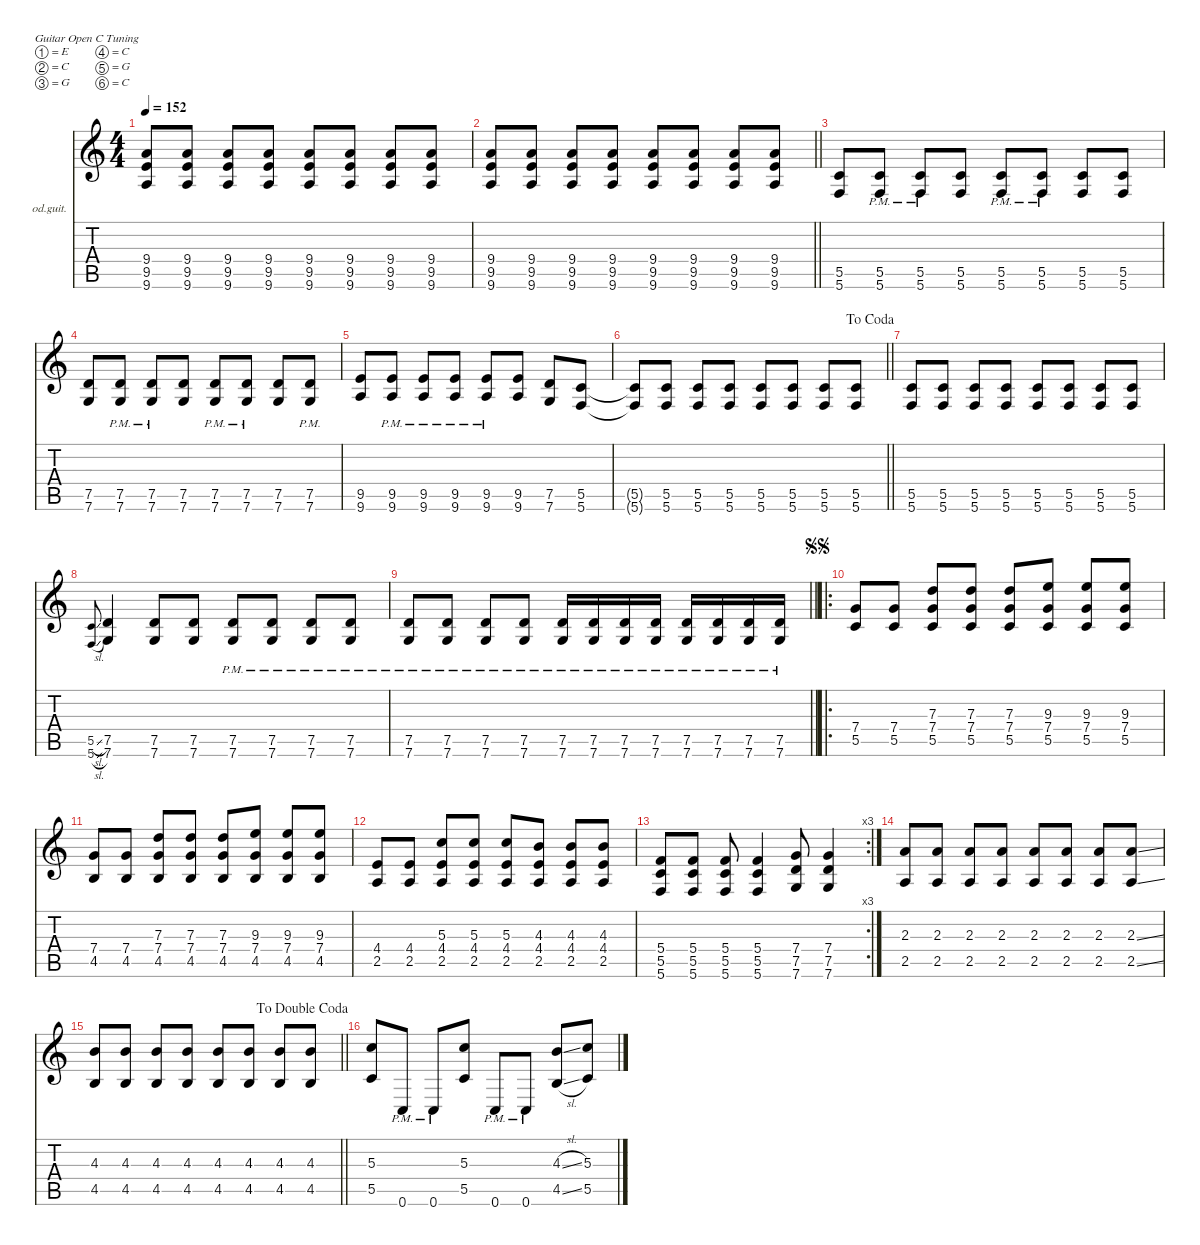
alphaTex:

\defaultSystemsLayout 4
\hideDynamics
\bracketExtendMode nobrackets
\firstSystemTrackNameOrientation horizontal
\otherSystemsTrackNameOrientation horizontal
\track ("Guitar 1" "od.guit.") {instrument overdrivenguitar}
\staff {score tabs}
\tuning (E4 C4 G3 C3 G2 C2)
\ts (4 4)
\tempo 152
\clef g2
\ks c
(9.4 9.5 9.6).8{dy f beam Up} (9.4 9.5 9.6).8{beam Up} (9.4 9.5 9.6).8{beam Up} (9.4 9.5 9.6).8{beam Up} (9.4 9.5 9.6).8{beam Up} (9.4 9.5 9.6).8{beam Up} (9.4 9.5 9.6).8{beam Up} (9.4 9.5 9.6).8{beam Up} |
\barLineRight lightlight
(9.4 9.5 9.6).8{beam Up} (9.4 9.5 9.6).8{beam Up} (9.4 9.5 9.6).8{beam Up} (9.4 9.5 9.6).8{beam Up} (9.4 9.5 9.6).8{beam Up} (9.4 9.5 9.6).8{beam Up} (9.4 9.5 9.6).8{beam Up} (9.4 9.5 9.6).8{beam Up} |
(5.5 5.6).8{beam Up} (5.5{pm} 5.6{pm}).8{beam Up} (5.5{pm} 5.6{pm}).8{beam Up} (5.5 5.6).8{beam Up} (5.5{pm} 5.6{pm}).8{beam Up} (5.5{pm} 5.6{pm}).8{beam Up} (5.5 5.6).8{beam Up} (5.5 5.6).8{beam Up} |
(7.5 7.6).8{beam Up} (7.5{pm} 7.6{pm}).8{beam Up} (7.5{pm} 7.6{pm}).8{beam Up} (7.5 7.6).8{beam Up} (7.5{pm} 7.6{pm}).8{beam Up} (7.5{pm} 7.6{pm}).8{beam Up} (7.5 7.6).8{beam Up} (7.5{pm} 7.6{pm}).8{beam Up} |
(9.5 9.6).8{beam Up} (9.5{pm} 9.6).8{beam Up} (9.5{pm} 9.6).8{beam Up} (9.5{pm} 9.6{pm}).8{beam Up} (9.5{pm} 9.6).8{beam Up} (9.5 9.6).8{beam Up} (7.5 7.6).8{beam Up} (5.5 5.6).8{beam Up} |
\jump dacoda
\barLineRight lightlight
(5.5{t} 5.6{t}).8{beam Up} (5.5 5.6).8{beam Up} (5.5 5.6).8{beam Up} (5.5 5.6).8{beam Up} (5.5 5.6).8{beam Up} (5.5 5.6).8{beam Up} (5.5 5.6).8{beam Up} (5.5 5.6).8{beam Up} |
(5.5 5.6).8{beam Up} (5.5 5.6).8{beam Up} (5.5 5.6).8{beam Up} (5.5 5.6).8{beam Up} (5.5 5.6).8{beam Up} (5.5 5.6).8{beam Up} (5.5 5.6).8{beam Up} (5.5 5.6).8{beam Up} |
(5.5{sl} 5.6{sl}).8{gr onbeat dy mf beam Up} (7.5 7.6).4{dy f beam Up} (7.5 7.6).8{beam Up} (7.5 7.6).8{beam Up} (7.5{pm} 7.6{pm}).8{beam Up} (7.5{pm} 7.6{pm}).8{beam Up} (7.5{pm} 7.6{pm}).8{beam Up} (7.5{pm} 7.6{pm}).8{beam Up} |
\barLineRight lightlight
(7.5{pm} 7.6{pm}).8{beam Up} (7.5{pm} 7.6{pm}).8{beam Up} (7.5{pm} 7.6{pm}).8{beam Up} (7.5{pm} 7.6{pm}).8{beam Up} (7.5{pm} 7.6{pm}).16{beam Up} (7.5{pm} 7.6{pm}).16{beam Up} (7.5{pm} 7.6{pm}).16{beam Up} (7.5{pm} 7.6{pm}).16{beam Up} (7.5{pm} 7.6{pm}).16{beam Up} (7.5{pm} 7.6{pm}).16{beam Up} (7.5{pm} 7.6{pm}).16{beam Up} (7.5{pm} 7.6{pm}).16{beam Up} |
\ro
\jump segnosegno
(7.4 5.5).8{beam Up} (7.4 5.5).8{beam Up} (7.3 7.4 5.5).8{beam Up} (7.3 7.4 5.5).8{beam Up} (7.3 7.4 5.5).8{beam Up} (9.3 7.4 5.5).8{beam Up} (9.3 7.4 5.5).8{beam Up} (9.3 7.4 5.5).8{beam Up} |
(7.4 4.5).8{beam Up} (7.4 4.5).8{beam Up} (7.3 7.4 4.5).8{beam Up} (7.3 7.4 4.5).8{beam Up} (7.3 7.4 4.5).8{beam Up} (9.3 7.4 4.5).8{beam Up} (9.3 7.4 4.5).8{beam Up} (9.3 7.4 4.5).8{beam Up} |
(4.4 2.5).8{beam Up} (4.4 2.5).8{beam Up} (5.3 4.4 2.5).8{beam Up} (5.3 4.4 2.5).8{beam Up} (5.3 4.4 2.5).8{beam Up} (4.3 4.4 2.5).8{beam Up} (4.3 4.4 2.5).8{beam Up} (4.3 4.4 2.5).8{beam Up} |
\rc 3
(5.4 5.5 5.6).8{beam Up} (5.4 5.5 5.6).8{beam Up} (5.4 5.5 5.6).8{beam Up} (5.4 5.5 5.6).4{beam Up} (7.4 7.5 7.6).8{beam Up} (7.4 7.5 7.6).4{beam Up} |
(2.3 2.5).8{beam Up} (2.3 2.5).8{beam Up} (2.3 2.5).8{beam Up} (2.3 2.5).8{beam Up} (2.3 2.5).8{beam Up} (2.3 2.5).8{beam Up} (2.3 2.5).8{beam Up} (2.3{ss} 2.5{ss}).8{beam Up} |
\jump dadoublecoda
\barLineRight lightlight
(4.3 4.5).8{beam Up} (4.3 4.5).8{beam Up} (4.3 4.5).8{beam Up} (4.3 4.5).8{beam Up} (4.3 4.5).8{beam Up} (4.3 4.5).8{beam Up} (4.3 4.5).8{beam Up} (4.3 4.5).8{beam Up} |
(5.3 5.5).8{beam Up} 0.6{pm}.8{beam Up} 0.6{pm}.8{beam Up} (5.3 5.5).8{beam Up} 0.6{pm}.8{beam Up} 0.6{pm}.8{beam Up} (4.3{sl} 4.5{sl}).8{beam Up} (5.3 5.5).8{beam Up}
